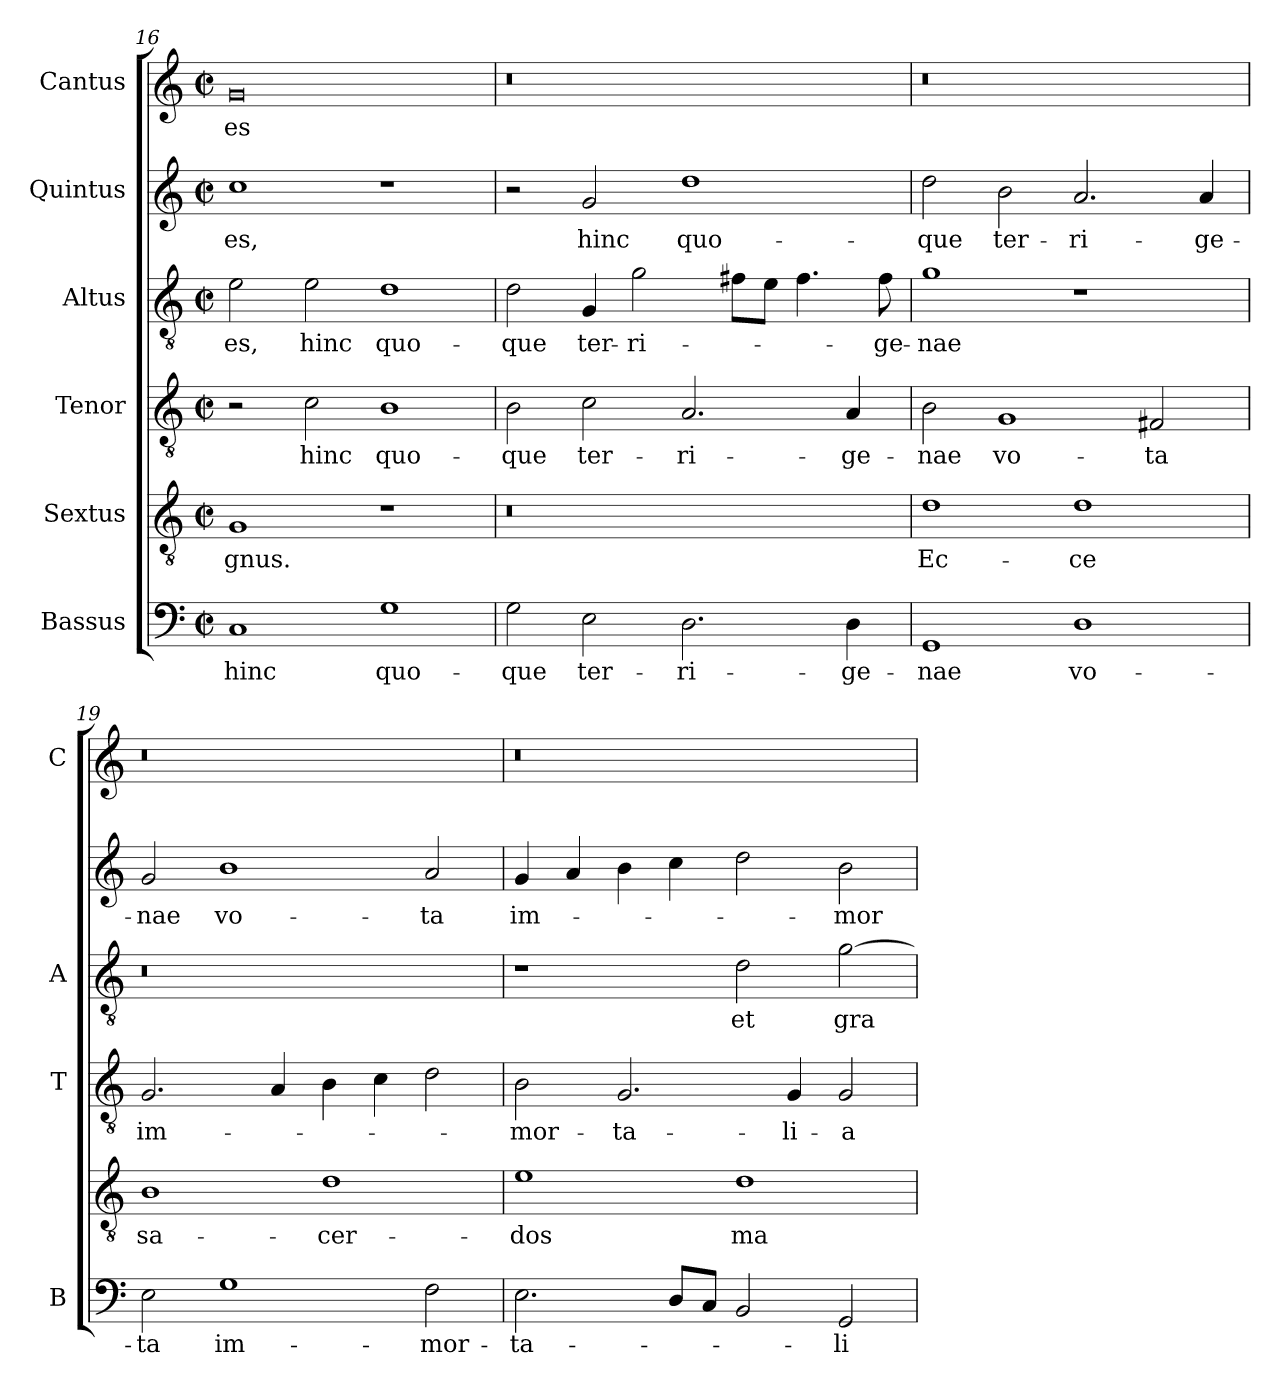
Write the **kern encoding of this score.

**kern	**text	**kern	**text	**kern	**text	**kern	**text	**kern	**text	**kern	**text
*part6	*part6	*part5	*part5	*part4	*part4	*part3	*part3	*part2	*part2	*part1	*part1
*staff6	*staff6	*staff5	*staff5	*staff4	*staff4	*staff3	*staff3	*staff2	*staff2	*staff1	*staff1
*I"Bassus	*	*I"Sextus	*	*I"Tenor	*	*I"Altus	*	*I"Quintus	*	*I"Cantus	*
*I'B	*	*	*	*I'T	*	*I'A	*	*	*	*I'C	*
*clefF4	*	*clefGv2	*	*clefGv2	*	*clefGv2	*	*clefG2	*	*clefG2	*
*k[]	*	*k[]	*	*k[]	*	*k[]	*	*k[]	*	*k[]	*
*C:	*	*C:	*	*C:	*	*C:	*	*C:	*	*C:	*
*M2/2	*	*M2/2	*	*M2/2	*	*M2/2	*	*M2/2	*	*M2/2	*
*met(c|)	*	*met(c|)	*	*met(c|)	*	*met(c|)	*	*met(c|)	*	*met(c|)	*
=16	=16	=16	=16	=16	=16	=16	=16	=16	=16	=16	=16
1C	hinc	1G	-gnus.	2r	.	2e\	-es,	1cc	-es,	0g	-es
.	.	.	.	2c\	hinc	2e\	hinc	.	.	.	.
1G	quo-	1r	.	1B	quo-	1d	quo-	1r	.	.	.
!!LO:LB:g=z
=17	=17	=17	=17	=17	=17	=17	=17	=17	=17	=17	=17
2G\	-que	0r	.	2B\	-que	2d\	-que	2r	.	0r	.
2E\	ter-	.	.	2c\	ter-	4G/	ter-	2g/	hinc	.	.
.	.	.	.	.	.	2g\	-ri-	.	.	.	.
2.D\	-ri-	.	.	2.A/	-ri-	.	.	1dd	quo-	.	.
.	.	.	.	.	.	8f#X\L	.	.	.	.	.
.	.	.	.	.	.	8e\J	.	.	.	.	.
.	.	.	.	.	.	4.f#\	.	.	.	.	.
4D\	-ge-	.	.	4A/	-ge-	.	.	.	.	.	.
.	.	.	.	.	.	8f#\	-ge-	.	.	.	.
=18	=18	=18	=18	=18	=18	=18	=18	=18	=18	=18	=18
1GG	-nae	1d	Ec-	2B\	-nae	1g	-nae	2dd\	-que	0r	.
.	.	.	.	1G	vo-	.	.	2b\	ter-	.	.
1D	vo-	1d	-ce	.	.	1r	.	2.a/	-ri-	.	.
.	.	.	.	2F#X/	-ta	.	.	.	.	.	.
.	.	.	.	.	.	.	.	4a/	-ge-	.	.
=19	=19	=19	=19	=19	=19	=19	=19	=19	=19	=19	=19
2E\	-ta	1B	sa-	2.G/	im-	0r	.	2g/	-nae	0r	.
1G	im-	.	.	.	.	.	.	1b	vo-	.	.
.	.	.	.	4A/	.	.	.	.	.	.	.
.	.	1d	-cer-	4B\	.	.	.	.	.	.	.
.	.	.	.	4c\	.	.	.	.	.	.	.
2F\	-mor-	.	.	2d\	.	.	.	2a/	-ta	.	.
!!LO:PB:g=z
=20	=20	=20	=20	=20	=20	=20	=20	=20	=20	=20	=20
2.E\	-ta-	1e	-dos	2B\	-mor-	1r	.	4g/	im-	0r	.
.	.	.	.	.	.	.	.	4a/	.	.	.
.	.	.	.	2.G/	-ta-	.	.	4b\	.	.	.
8D/L	.	.	.	.	.	.	.	4cc\	.	.	.
8C/J	.	.	.	.	.	.	.	.	.	.	.
2BB/	.	1d	ma-	.	.	2d\	et	2dd\	.	.	.
.	.	.	.	4G/	-li-	.	.	.	.	.	.
2GG/	-li-	.	.	2G/	-a	[2g\	gra-	2b\	-mor-	.	.
=	=	=	=	=	=	=	=	=	=	=	=
*-	*-	*-	*-	*-	*-	*-	*-	*-	*-	*-	*-
